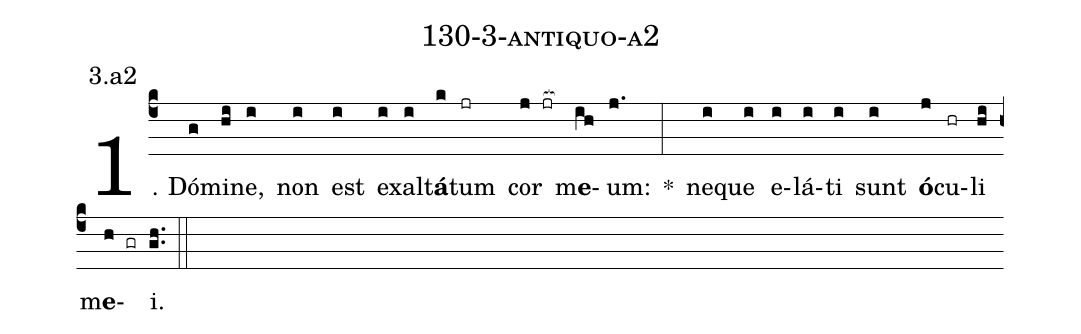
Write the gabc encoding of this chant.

name: 130-3-antiquo-a2;
annotation: 3.a2;
%%
(c4)1. Dó(g)mi(hi)ne,(i) non(i) est(i) ex(i)al(i)t<b>á</b>(k)tum(jr) cor(j jr[ocb:1{]) m<b>e</b>(ih[ocb:0}])um:(j.) *(:) ne(i)que(i) e(i)lá(i)ti(i) sunt(i) <b>ó</b>(j)cu(hr)li(hi) m<b>e</b>(h gr)i.(gh..) (::)
